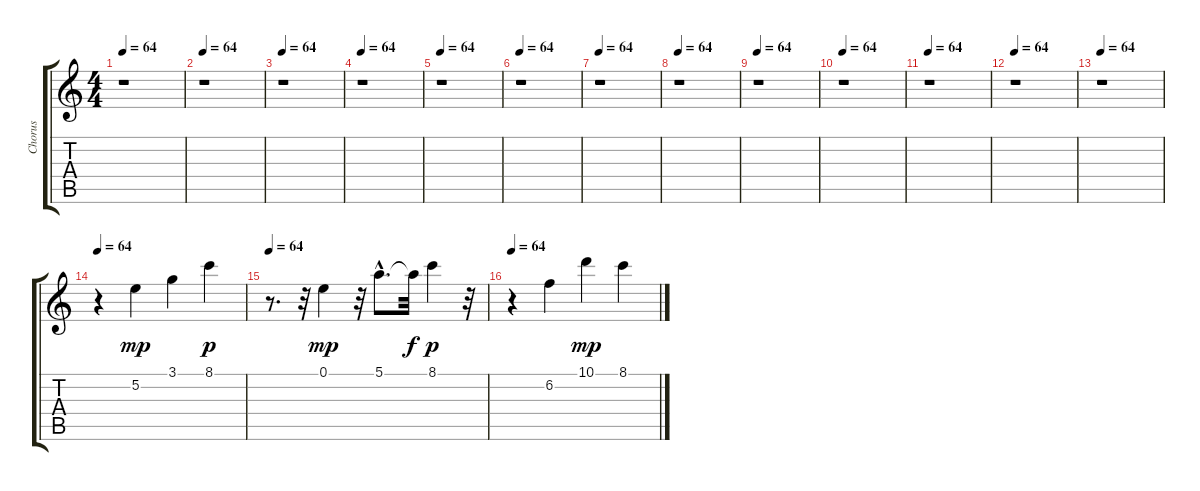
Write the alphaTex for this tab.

\track ("Chorus" "Chorus") {instrument acousticguitarsteel}
\staff {score tabs}
\tuning (E4 B3 G3 D3 A2 E2) {hide}
\ts (4 4)
\tempo 64
\clef g2
\ks c
r.1{dy mp instrument acousticguitarsteel} |
\tempo 64
r.1 |
\tempo 64
r.1 |
\tempo 64
r.1 |
\tempo 64
r.1 |
\tempo 64
r.1 |
\tempo 64
r.1 |
\tempo 64
r.1 |
\tempo 64
r.1 |
\tempo 64
r.1 |
\tempo 64
r.1 |
\tempo 64
r.1 |
\tempo 64
r.1 |
\tempo 64
r.4 5.2.4 3.1.4 8.1.4{dy p} |
\tempo 64
r.8{d} r.32 0.1.4{dy mp} r.32 5.1{hac}.8{d} 5.1{t}.32{dy f} 8.1.4{dy p} r.32 |
\tempo 64
r.4 6.2.4 10.1.4{dy mp} 8.1.4
